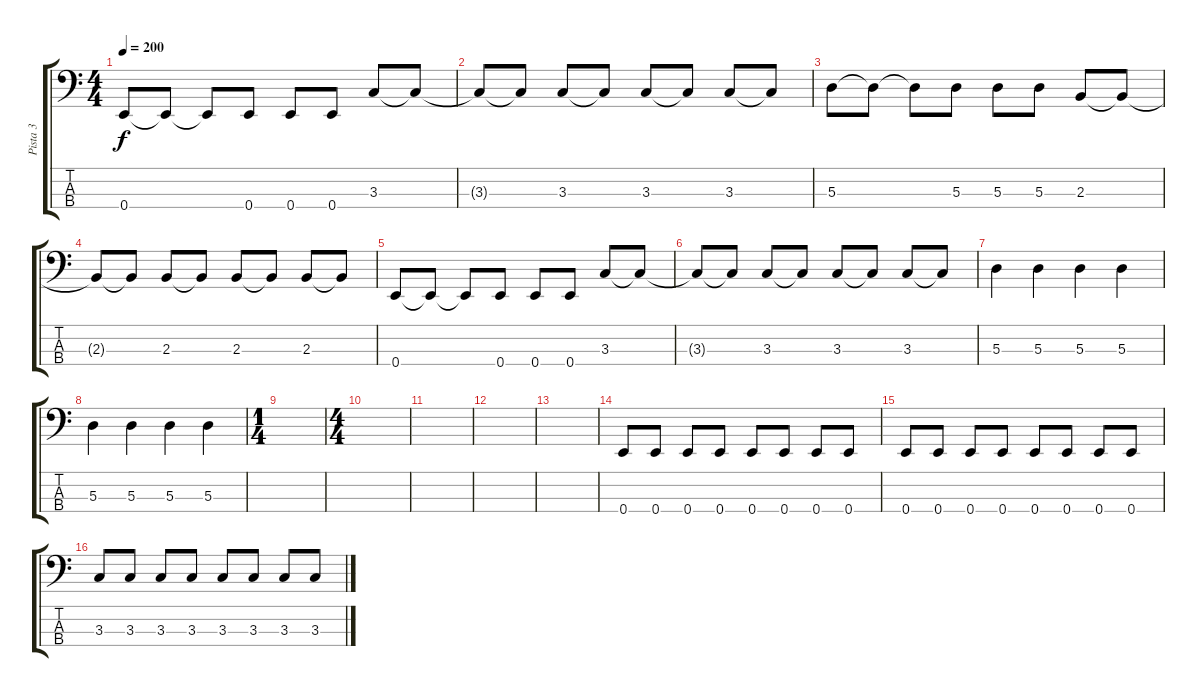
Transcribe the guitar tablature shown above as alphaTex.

\track ("Pista 3" "Pista 3") {instrument electricbassfinger}
\staff {score tabs}
\tuning (G2 D2 A1 E1) {hide}
\ts (4 4)
\tempo 200
\clef f4
\ks c
0.4.8{dy f} 0.4{t}.8 0.4{t}.8 0.4.8 0.4.8 0.4.8 3.3.8 3.3{t}.8 |
3.3{t}.8 3.3{t}.8 3.3.8 3.3{t}.8 3.3.8 3.3{t}.8 3.3.8 3.3{t}.8 |
5.3.8 5.3{t}.8 5.3{t}.8 5.3.8 5.3.8 5.3.8 2.3.8 2.3{t}.8 |
2.3{t}.8 2.3{t}.8 2.3.8 2.3{t}.8 2.3.8 2.3{t}.8 2.3.8 2.3{t}.8 |
0.4.8 0.4{t}.8 0.4{t}.8 0.4.8 0.4.8 0.4.8 3.3.8 3.3{t}.8 |
3.3{t}.8 3.3{t}.8 3.3.8 3.3{t}.8 3.3.8 3.3{t}.8 3.3.8 3.3{t}.8 |
5.3.4 5.3.4 5.3.4 5.3.4 |
5.3.4 5.3.4 5.3.4 5.3.4 |
\ts (1 4)
|
\ts (4 4)
|
|
|
|
0.4.8 0.4.8 0.4.8 0.4.8 0.4.8 0.4.8 0.4.8 0.4.8 |
0.4.8 0.4.8 0.4.8 0.4.8 0.4.8 0.4.8 0.4.8 0.4.8 |
3.3.8 3.3.8 3.3.8 3.3.8 3.3.8 3.3.8 3.3.8 3.3.8
